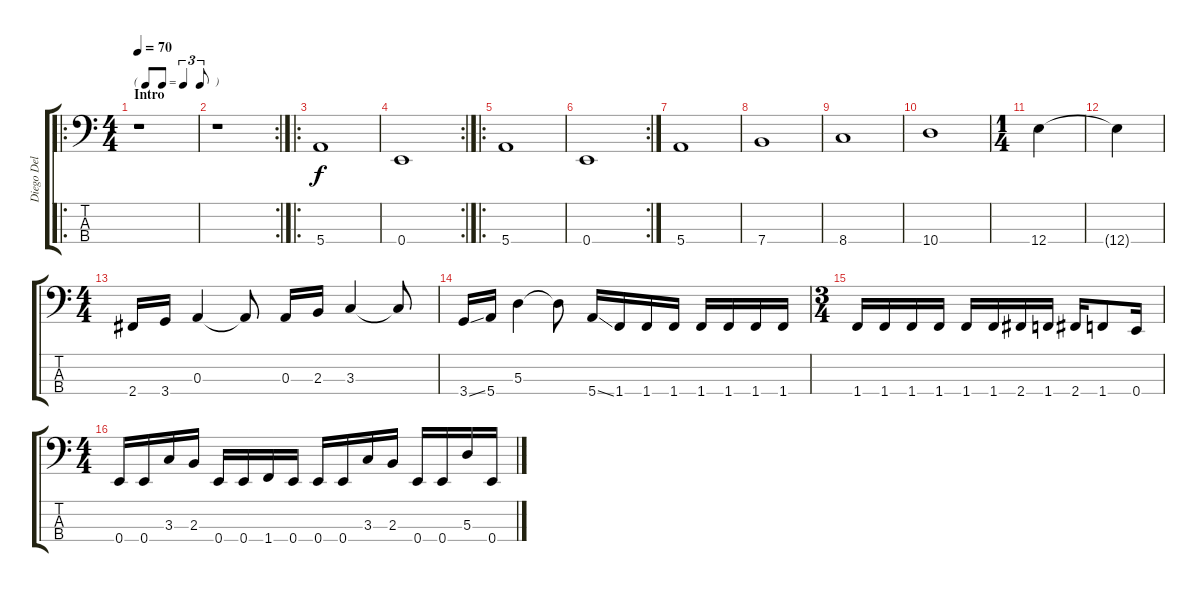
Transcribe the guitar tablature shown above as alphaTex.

\track ("Diego Del Aguila (Bajo)" "Diego Del ") {instrument electricbassfinger}
\staff {score tabs}
\tuning (G2 D2 A1 E1) {hide}
\ro
\ts (4 4)
\tf triplet8th
\section ("" "Intro")
\tempo 70
\clef f4
\ks c
r.1{dy f instrument electricbassfinger} |
\rc 2
r.1 |
\ro
5.4.1 |
\rc 2
0.4.1 |
\ro
5.4.1 |
\rc 2
0.4.1 |
5.4.1 |
7.4.1 |
8.4.1 |
10.4.1 |
\ts (1 4)
12.4.4 |
12.4{t}.4 |
\ts (4 4)
2.4.16 3.4.16 0.3.4 0.3{t}.8 0.3.16 2.3.16 3.3.4 3.3{t}.8 |
3.4{ss}.16 5.4.16 5.3.4 5.3{t}.8 5.4{ss}.16 1.4.16 1.4.16 1.4.16 1.4.16 1.4.16 1.4.16 1.4.16 |
\ts (3 4)
1.4.16 1.4.16 1.4.16 1.4.16 1.4.16 1.4.16 2.4.16 1.4.16 2.4.16 1.4.8 0.4.16 |
\ts (4 4)
0.4.16 0.4.16 3.3.16 2.3.16 0.4.16 0.4.16 1.4.16 0.4.16 0.4.16 0.4.16 3.3.16 2.3.16 0.4.16 0.4.16 5.3.16 0.4.16
